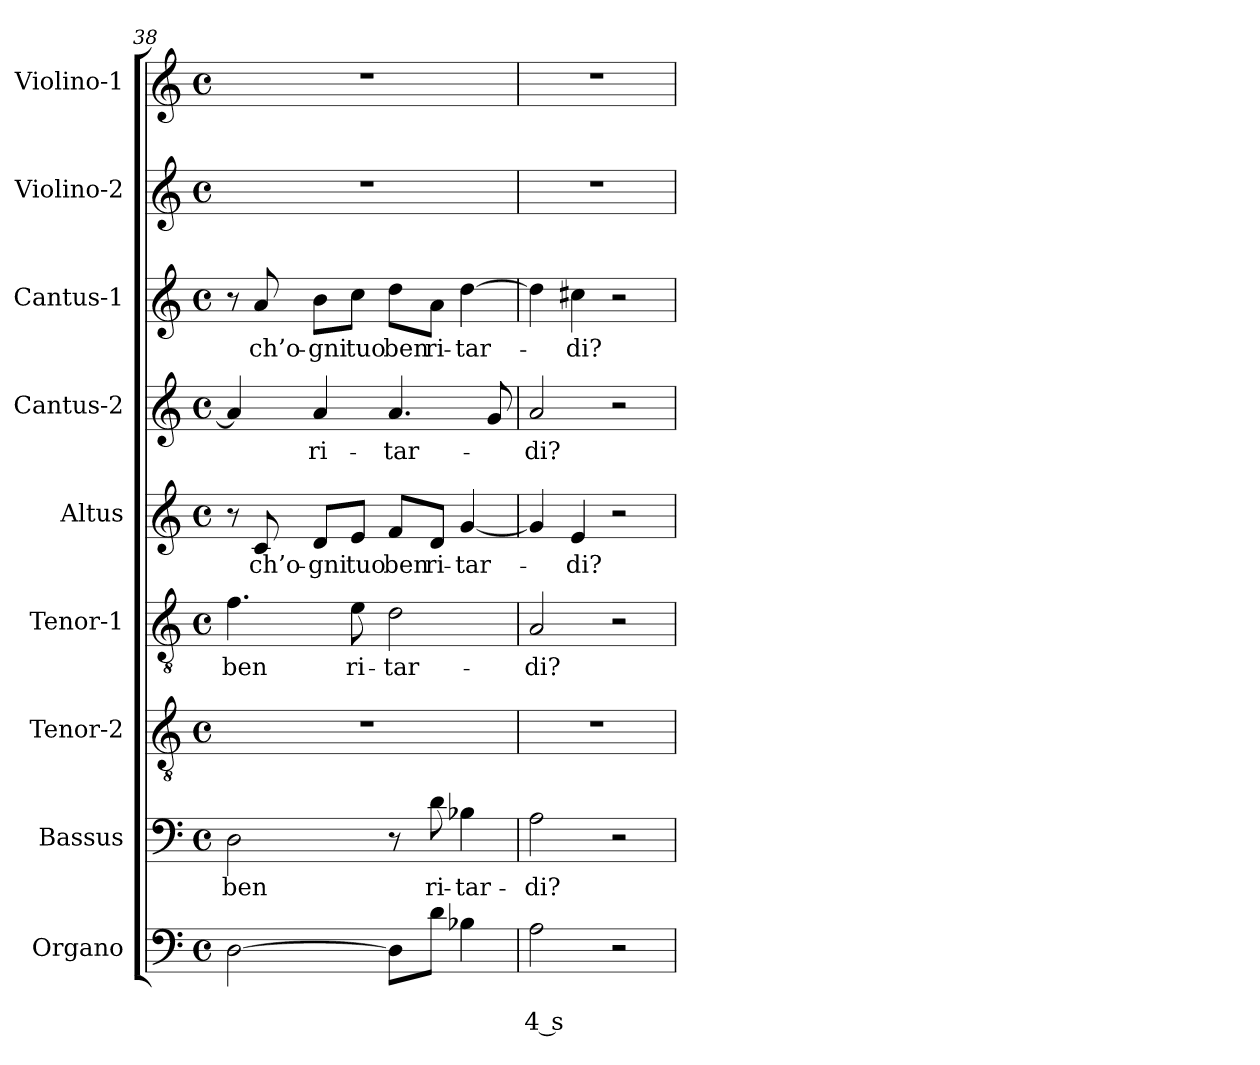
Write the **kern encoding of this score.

**kern	**text	**text	**kern	**text	**kern	**kern	**text	**kern	**text	**kern	**text	**kern	**text	**kern	**kern
*part9	*part9	*part9	*part8	*part8	*part7	*part6	*part6	*part5	*part5	*part4	*part4	*part3	*part3	*part2	*part1
*staff9	*staff9	*staff9	*staff8	*staff8	*staff7	*staff6	*staff6	*staff5	*staff5	*staff4	*staff4	*staff3	*staff3	*staff2	*staff1
*I"Organo	*	*	*I"Bassus	*	*I"Tenor-2	*I"Tenor-1	*	*I"Altus	*	*I"Cantus-2	*	*I"Cantus-1	*	*I"Violino-2	*I"Violino-1
*I'Og	*	*	*I'B	*	*I'T2	*I'T1	*	*I'A	*	*I'C2	*	*I'C1	*	*I'V2	*I'V1
*clefF4	*	*	*clefF4	*	*clefGv2	*clefGv2	*	*clefG2	*	*clefG2	*	*clefG2	*	*clefG2	*clefG2
*k[]	*	*	*k[]	*	*k[]	*k[]	*	*k[]	*	*k[]	*	*k[]	*	*k[]	*k[]
*C:	*	*	*C:	*	*C:	*C:	*	*C:	*	*C:	*	*C:	*	*C:	*C:
*M4/4	*	*	*M4/4	*	*M4/4	*M4/4	*	*M4/4	*	*M4/4	*	*M4/4	*	*M4/4	*M4/4
*met(c)	*	*	*met(c)	*	*met(c)	*met(c)	*	*met(c)	*	*met(c)	*	*met(c)	*	*met(c)	*met(c)
=38	=38	=38	=38	=38	=38	=38	=38	=38	=38	=38	=38	=38	=38	=38	=38
!	!	!	!	!LO:LY:b	!	!	!	!	!	!	!	!	!	!	!
!	!	!	!	!	!	!	!LO:LY:b	!	!	!	!	!	!	!	!
[2D\	.	.	2D\	ben	1r	4.f\	ben	8r	.	4a/]	.	8r	.	1r	1r
!	!	!	!	!	!	!	!	!	!LO:LY:b	!	!	!	!	!	!
!	!	!	!	!	!	!	!	!	!	!	!	!	!LO:LY:b	!	!
.	.	.	.	.	.	.	.	8c/	ch’o-	.	.	8a/	ch’o-	.	.
!	!	!	!	!	!	!	!	!	!LO:LY:b	!	!	!	!	!	!
!	!	!	!	!	!	!	!	!	!	!	!LO:LY:b	!	!	!	!
!	!	!	!	!	!	!	!	!	!	!	!	!	!LO:LY:b	!	!
.	.	.	.	.	.	.	.	8d/L	-gni	4a/	ri-	8b\L	-gni	.	.
!	!	!	!	!	!	!	!LO:LY:b	!	!	!	!	!	!	!	!
!	!	!	!	!	!	!	!	!	!LO:LY:b	!	!	!	!	!	!
!	!	!	!	!	!	!	!	!	!	!	!	!	!LO:LY:b	!	!
.	.	.	.	.	.	8e\	ri-	8e/J	tuo	.	.	8cc\J	tuo	.	.
!	!	!	!	!	!	!	!LO:LY:b	!	!	!	!	!	!	!	!
!	!	!	!	!	!	!	!	!	!LO:LY:b	!	!	!	!	!	!
!	!	!	!	!	!	!	!	!	!	!	!LO:LY:b	!	!	!	!
!	!	!	!	!	!	!	!	!	!	!	!	!	!LO:LY:b	!	!
8D\L]	.	.	8r	.	.	2d\	-tar-	8f/L	ben	4.a/	-tar-	8dd\L	ben	.	.
!	!	!	!	!LO:LY:b	!	!	!	!	!	!	!	!	!	!	!
!	!	!	!	!	!	!	!	!	!LO:LY:b	!	!	!	!	!	!
!	!	!	!	!	!	!	!	!	!	!	!	!	!LO:LY:b	!	!
8d\J	.	.	8d\	ri-	.	.	.	8d/J	ri-	.	.	8a\J	ri-	.	.
!	!	!	!	!LO:LY:b	!	!	!	!	!	!	!	!	!	!	!
!	!	!	!	!	!	!	!	!	!LO:LY:b	!	!	!	!	!	!
!	!	!	!	!	!	!	!	!	!	!	!	!	!LO:LY:b	!	!
4B-X\	.	.	4B-X\	-tar-	.	.	.	[4g/	-tar-	.	.	[4dd\	-tar-	.	.
.	.	.	.	.	.	.	.	.	.	8g/	.	.	.	.	.
=39	=39	=39	=39	=39	=39	=39	=39	=39	=39	=39	=39	=39	=39	=39	=39
!	!	!LO:LY:b	!	!	!	!	!	!	!	!	!	!	!	!	!
!	!	!	!	!LO:LY:b	!	!	!	!	!	!	!	!	!	!	!
!	!	!	!	!	!	!	!LO:LY:b	!	!	!	!	!	!	!	!
!	!	!	!	!	!	!	!	!	!	!	!LO:LY:b	!	!	!	!
2A\	.	4 s	2A\	-di?	1r	2A/	-di?	4g/]	.	2a/	-di?	4dd\]	.	1r	1r
!	!	!	!	!	!	!	!	!	!LO:LY:b	!	!	!	!	!	!
!	!	!	!	!	!	!	!	!	!	!	!	!	!LO:LY:b	!	!
.	.	.	.	.	.	.	.	4e/	-di?	.	.	4cc#X\	-di?	.	.
2r	.	.	2r	.	.	2r	.	2r	.	2r	.	2r	.	.	.
=	=	=	=	=	=	=	=	=	=	=	=	=	=	=	=
*-	*-	*-	*-	*-	*-	*-	*-	*-	*-	*-	*-	*-	*-	*-	*-
